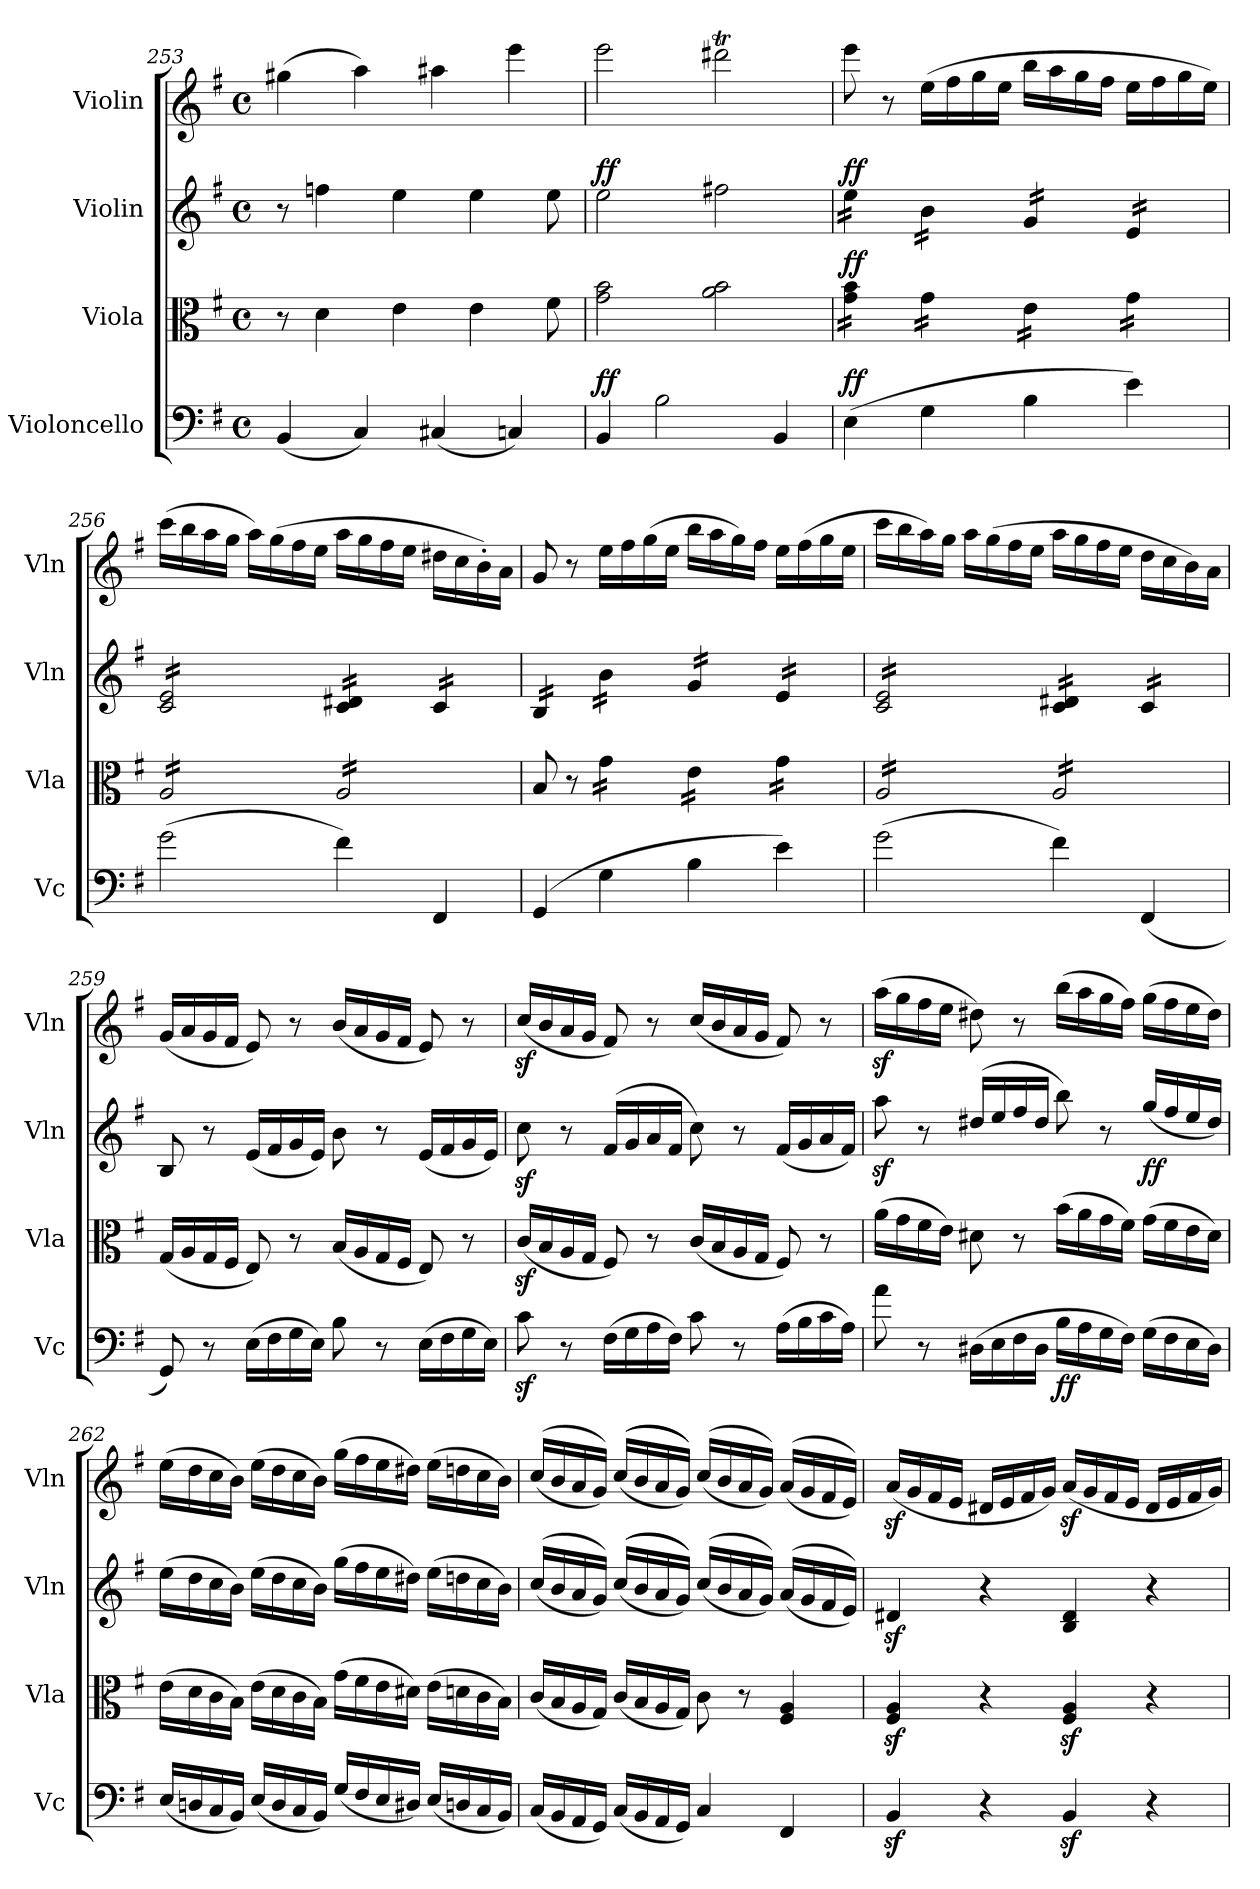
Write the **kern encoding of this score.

**kern	**dynam	**kern	**dynam	**kern	**dynam	**kern
*part4	*part4	*part3	*part3	*part2	*part2	*part1
*staff4	*staff4	*staff3	*staff3	*staff2	*staff2	*staff1
*I"Violoncello	*	*I"Viola	*	*I"Violin	*	*I"Violin
*I'Vc	*	*I'Vla	*	*I'Vln	*	*I'Vln
*clefF4	*	*clefC3	*	*clefG2	*	*clefG2
*k[f#]	*	*k[f#]	*	*k[f#]	*	*k[f#]
*M4/4	*	*M4/4	*	*M4/4	*	*M4/4
*met(c)	*	*met(c)	*	*met(c)	*	*met(c)
=253	=253	=253	=253	=253	=253	=253
(4BB/	.	8r	.	8r	.	(4gg#X\
.	.	4d\	.	4ffn\	.	.
4C/)	.	.	.	.	.	4aa\)
.	.	4e\	.	4ee\	.	.
(4C#X/	.	.	.	.	.	4aa#X\
.	.	4e\	.	4ee\	.	.
4Cn/)	.	.	.	.	.	4eee\
.	.	8f#\	.	8ee\	.	.
=254	=254	=254	=254	=254	=254	=254
!	!LO:DY:a	!	!	!	!	!
!	!LO:DY:n=1:a	!	!	!	!LO:DY:a	!
!	!	!	!	!	!LO:DY:n=1:a	!
4BB/	f f	2g\ 2b\	.	2ee\	f f	2eee\
2B\	.	.	.	.	.	.
.	.	2a\ 2b\	.	2ff#X\	.	2ddd#Xt\
4BB/	.	.	.	.	.	.
=255	=255	=255	=255	=255	=255	=255
!	!LO:DY:a	!	!LO:DY:a	!	!LO:DY:a	!
*	*	*tremolo	*	*	*	*
*	*	*	*	*tremolo	*	*
(4E\	ff	16g\ 16b\LL	ff	16ee\LL	ff	8eee\
.	.	16g\ 16b\	.	16ee\	.	.
.	.	16g\ 16b\	.	16ee\	.	8r
.	.	16g\ 16b\JJ	.	16ee\JJ	.	.
4G\	.	16g\LL	.	16b\LL	.	(16ee\LL
.	.	16g\	.	16b\	.	16ff#\
.	.	16g\	.	16b\	.	16gg\
.	.	16g\JJ	.	16b\JJ	.	16ee\JJ
4B\	.	16e\LL	.	16g/LL	.	16bb\LL
.	.	16e\	.	16g/	.	16aa\
.	.	16e\	.	16g/	.	16gg\
.	.	16e\JJ	.	16g/JJ	.	16ff#\JJ
4e\)	.	16g\LL	.	16e/LL	.	16ee\LL
.	.	16g\	.	16e/	.	16ff#\
.	.	16g\	.	16e/	.	16gg\
.	.	16g\JJ	.	16e/JJ	.	16ee\JJ)
=256	=256	=256	=256	=256	=256	=256
(2g\	.	16A/LL	.	16c/ 16e/LL	.	(16ccc\LL
.	.	16A/	.	16c/ 16e/	.	16bb\
.	.	16A/	.	16c/ 16e/	.	16aa\
.	.	16A/	.	16c/ 16e/	.	16gg\JJ
.	.	16A/	.	16c/ 16e/	.	16aa\LL)
.	.	16A/	.	16c/ 16e/	.	(16gg\
.	.	16A/	.	16c/ 16e/	.	16ff#\
.	.	16A/JJ	.	16c/ 16e/JJ	.	16ee\JJ
4f#\)	.	16A/LL	.	16c/ 16d#X/LL	.	16aa\LL
.	.	16A/	.	16c/ 16d#X/	.	16gg\
.	.	16A/	.	16c/ 16d#X/	.	16ff#\
.	.	16A/	.	16c/ 16d#X/JJ	.	16ee\JJ
4FF#/	.	16A/	.	16c/LL	.	16dd#X\LL
.	.	16A/	.	16c/	.	16cc\
.	.	16A/	.	16c/	.	16b'\)
.	.	16A/JJ	.	16c/JJ	.	16a\JJ
*	*	*Xtremolo	*	*	*	*
=257	=257	=257	=257	=257	=257	=257
(4GG/	.	8B/	.	16B/LL	.	8g/
.	.	.	.	16B/	.	.
.	.	8r	.	16B/	.	8r
.	.	.	.	16B/JJ	.	.
*	*	*tremolo	*	*	*	*
4G\	.	16g\LL	.	16b\LL	.	16ee\LL
.	.	16g\	.	16b\	.	16ff#\
.	.	16g\	.	16b\	.	(16gg\
.	.	16g\JJ	.	16b\JJ	.	16ee\JJ
4B\	.	16e\LL	.	16g/LL	.	16bb\LL
.	.	16e\	.	16g/	.	16aa\
.	.	16e\	.	16g/	.	16gg\)
.	.	16e\JJ	.	16g/JJ	.	16ff#\JJ
4e\)	.	16g\LL	.	16e/LL	.	16ee\LL
.	.	16g\	.	16e/	.	(16ff#\
.	.	16g\	.	16e/	.	16gg\
.	.	16g\JJ	.	16e/JJ	.	16ee\JJ
=258	=258	=258	=258	=258	=258	=258
(2g\	.	16A/LL	.	16c/ 16e/LL	.	16ccc\LL
.	.	16A/	.	16c/ 16e/	.	16bb\
.	.	16A/	.	16c/ 16e/	.	16aa\)
.	.	16A/	.	16c/ 16e/	.	16gg\JJ
.	.	16A/	.	16c/ 16e/	.	16aa\LL
.	.	16A/	.	16c/ 16e/	.	(16gg\
.	.	16A/	.	16c/ 16e/	.	16ff#\
.	.	16A/JJ	.	16c/ 16e/JJ	.	16ee\JJ
4f#\)	.	16A/LL	.	16c/ 16d#X/LL	.	16aa\LL
.	.	16A/	.	16c/ 16d#X/	.	16gg\
.	.	16A/	.	16c/ 16d#X/	.	16ff#\
.	.	16A/	.	16c/ 16d#X/JJ	.	16ee\JJ
(4FF#/	.	16A/	.	16c/LL	.	16dd\LL
.	.	16A/	.	16c/	.	16cc\
.	.	16A/	.	16c/	.	16b\)
.	.	16A/JJ	.	16c/JJ	.	16a\JJ
*	*	*	*	*Xtremolo	*	*
*	*	*Xtremolo	*	*	*	*
=259	=259	=259	=259	=259	=259	=259
8GG/)	.	(16G/LL	.	8B/	.	(16g/LL
.	.	16A/	.	.	.	16a/
8r	.	16G/	.	8r	.	16g/
.	.	16F#/JJ	.	.	.	16f#/JJ
(16E\LL	.	8E/)	.	(16e/LL	.	8e/)
16F#\	.	.	.	16f#/	.	.
16G\	.	8r	.	16g/	.	8r
16E\JJ)	.	.	.	16e/JJ)	.	.
8B\	.	(16B/LL	.	8b\	.	(16b/LL
.	.	16A/	.	.	.	16a/
8r	.	16G/	.	8r	.	16g/
.	.	16F#/JJ	.	.	.	16f#/JJ
(16E\LL	.	8E/)	.	(16e/LL	.	8e/)
16F#\	.	.	.	16f#/	.	.
16G\	.	8r	.	16g/	.	8r
16E\JJ)	.	.	.	16e/JJ)	.	.
=260	=260	=260	=260	=260	=260	=260
8cz<\	.	(16cz</LL	.	8ccz>\	.	(16ccz>/LL
.	.	16B/	.	.	.	16b/
8r	.	16A/	.	8r	.	16a/
.	.	16G/JJ	.	.	.	16g/JJ
(16F#\LL	.	8F#/)	.	(16f#/LL	.	8f#/)
16G\	.	.	.	16g/	.	.
16A\	.	8r	.	16a/	.	8r
16F#\JJ)	.	.	.	16f#/JJ	.	.
8c\	.	(16c/LL	.	8cc\)	.	(16cc/LL
.	.	16B/	.	.	.	16b/
8r	.	16A/	.	8r	.	16a/
.	.	16G/JJ	.	.	.	16g/JJ
(16A\LL	.	8F#/)	.	(16f#/LL	.	8f#/)
16B\	.	.	.	16g/	.	.
16c\	.	8r	.	16a/	.	8r
16A\JJ)	.	.	.	16f#/JJ)	.	.
=261	=261	=261	=261	=261	=261	=261
8a\	.	(16a\LL	.	8aaz<\	.	(16aaz<\LL
.	.	16g\	.	.	.	16gg\
8r	.	16f#\	.	8r	.	16ff#\
.	.	16e\JJ)	.	.	.	16ee\JJ
(16D#X\LL	.	8d#X\	.	(16dd#X/LL	.	8dd#X\)
16E\	.	.	.	16ee/	.	.
16F#\	.	8r	.	16ff#/	.	8r
16D#\JJ	.	.	.	16dd#/JJ	.	.
!	!LO:DY:b	!	!	!	!	!
16B\LL	ff	(16b\LL	.	8bb\)	.	(16bb\LL
16A\	.	16a\	.	.	.	16aa\
16G\	.	16g\	.	8r	.	16gg\
16F#\JJ)	.	16f#\JJ)	.	.	.	16ff#\JJ)
!	!	!	!	!	!LO:DY:b	!
(16G\LL	.	(16g\LL	.	(16gg/LL	ff	(16gg\LL
16F#\	.	16f#\	.	16ff#/	.	16ff#\
16E\	.	16e\	.	16ee/	.	16ee\
16D#\JJ)	.	16d#\JJ)	.	16dd#/JJ)	.	16dd#\JJ)
=262	=262	=262	=262	=262	=262	=262
(16E/LL	.	(16e\LL	.	(16ee\LL	.	(16ee\LL
16Dn/	.	16d\	.	16dd\	.	16dd\
16C/	.	16c\	.	16cc\	.	16cc\
16BB/JJ)	.	16B\JJ)	.	16b\JJ)	.	16b\JJ)
(16E/LL	.	(16e\LL	.	(16ee\LL	.	(16ee\LL
16D/	.	16d\	.	16dd\	.	16dd\
16C/	.	16c\	.	16cc\	.	16cc\
16BB/JJ)	.	16B\JJ)	.	16b\JJ)	.	16b\JJ)
(16G/LL	.	(16g\LL	.	(16gg\LL	.	(16gg\LL
16F#/	.	16f#\	.	16ff#\	.	16ff#\
16E/	.	16e\	.	16ee\	.	16ee\
16D#X/JJ)	.	16d#X\JJ)	.	16dd#X\JJ)	.	16dd#X\JJ)
(16E/LL	.	(16e\LL	.	(16ee\LL	.	(16ee\LL
16Dn/	.	16dn\	.	16ddn\	.	16ddn\
16C/	.	16c\	.	16cc\	.	16cc\
16BB/JJ)	.	16B\JJ)	.	16b\JJ)	.	16b\JJ)
=263	=263	=263	=263	=263	=263	=263
(16C/LL	.	(16c/LL	.	((16cc/LL	.	((16cc/LL
16BB/	.	16B/	.	16b/	.	16b/
16AA/	.	16A/	.	16a/	.	16a/
16GG/JJ)	.	16G/JJ)	.	16g/JJ))	.	16g/JJ))
(16C/LL	.	(16c/LL	.	(((16cc/LL	.	(((16cc/LL
16BB/	.	16B/	.	16b/	.	16b/
16AA/	.	16A/	.	16a/	.	16a/
16GG/JJ)	.	16G/JJ)	.	16g/JJ)))	.	16g/JJ)))
4C/	.	8c\	.	((16cc/LL	.	((16cc/LL
.	.	.	.	16b/	.	16b/
.	.	8r	.	16a/	.	16a/
.	.	.	.	16g/JJ))	.	16g/JJ))
4FF#/	.	4F#/ 4A/	.	((16a/LL	.	((16a/LL
.	.	.	.	16g/	.	16g/
.	.	.	.	16f#/	.	16f#/
.	.	.	.	16e/JJ))	.	16e/JJ))
=264	=264	=264	=264	=264	=264	=264
4BBz>/	.	4F#/z> 4A/z>	.	4d#Xz>/	.	(16az>/LL
.	.	.	.	.	.	16g/
.	.	.	.	.	.	16f#/
.	.	.	.	.	.	16e/JJ
4r	.	4r	.	4r	.	16d#X/LL
.	.	.	.	.	.	16e/
.	.	.	.	.	.	16f#/
.	.	.	.	.	.	16g/JJ)
4BBz>/	.	4F#/z> 4A/z>	.	4B/ 4d#/	.	(16az>/LL
.	.	.	.	.	.	16g/
.	.	.	.	.	.	16f#/
.	.	.	.	.	.	16e/JJ
4r	.	4r	.	4r	.	16d#/LL
.	.	.	.	.	.	16e/
.	.	.	.	.	.	16f#/
.	.	.	.	.	.	16g/JJ)
=	=	=	=	=	=	=
*-	*-	*-	*-	*-	*-	*-
